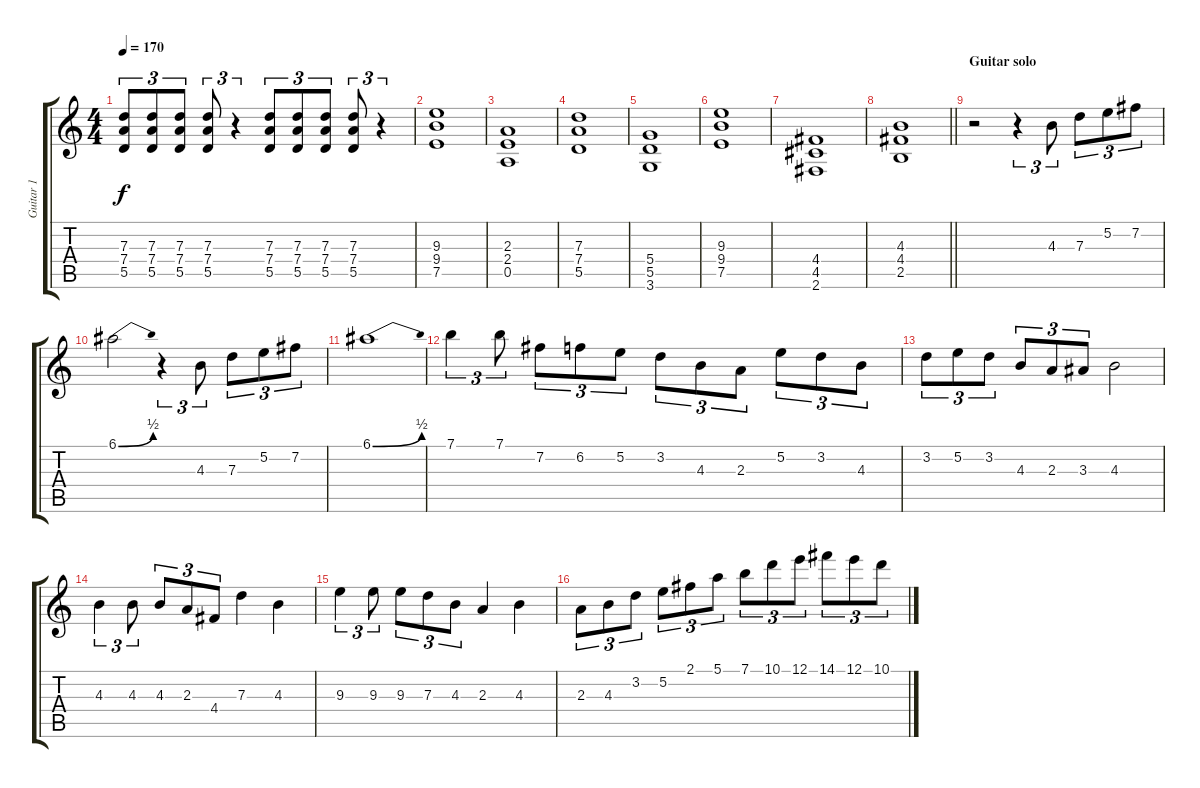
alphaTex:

\track ("Guitar 1" "Guitar 1") {instrument distortionguitar}
\staff {score tabs}
\tuning (E4 B3 G3 D3 A2 E2) {hide}
\ts (4 4)
\tempo 170
\clef g2
\ks c
(7.3 7.4 5.5).8{tu (3 2) dy f} (7.3 7.4 5.5).8{tu (3 2)} (7.3 7.4 5.5).8{tu (3 2)} (7.3 7.4 5.5).8{tu (3 2)} r.4{tu (3 2)} (7.3 7.4 5.5).8{tu (3 2)} (7.3 7.4 5.5).8{tu (3 2)} (7.3 7.4 5.5).8{tu (3 2)} (7.3 7.4 5.5).8{tu (3 2)} r.4{tu (3 2)} |
(9.3 9.4 7.5).1 |
(2.3 2.4 0.5).1 |
(7.3 7.4 5.5).1 |
(5.4 5.5 3.6).1 |
(9.3 9.4 7.5).1 |
(4.4 4.5 2.6).1 |
\barLineRight lightlight
(4.3 4.4 2.5).1 |
\section ("" "Guitar solo")
r.2{volume 16} r.4{tu (3 2)} 4.3.8{tu (3 2)} 7.3.8{tu (3 2)} 5.2.8{tu (3 2)} 7.2.8{tu (3 2)} |
6.1{be (bend 0 0 60 2)}.2 r.4{tu (3 2)} 4.3.8{tu (3 2)} 7.3.8{tu (3 2)} 5.2.8{tu (3 2)} 7.2.8{tu (3 2)} |
6.1{be (bend 0 0 60 2)}.1 |
7.1.4{tu (3 2)} 7.1.8{tu (3 2)} 7.2.8{tu (3 2)} 6.2.8{tu (3 2)} 5.2.8{tu (3 2)} 3.2.8{tu (3 2)} 4.3.8{tu (3 2)} 2.3.8{tu (3 2)} 5.2.8{tu (3 2)} 3.2.8{tu (3 2)} 4.3.8{tu (3 2)} |
3.2.8{tu (3 2)} 5.2.8{tu (3 2)} 3.2.8{tu (3 2)} 4.3.8{tu (3 2)} 2.3.8{tu (3 2)} 3.3.8{tu (3 2)} 4.3.2 |
4.3.4{tu (3 2)} 4.3.8{tu (3 2)} 4.3.8{tu (3 2)} 2.3.8{tu (3 2)} 4.4.8{tu (3 2)} 7.3.4 4.3.4 |
9.3.4{tu (3 2)} 9.3.8{tu (3 2)} 9.3.8{tu (3 2)} 7.3.8{tu (3 2)} 4.3.8{tu (3 2)} 2.3.4 4.3.4 |
2.3.8{tu (3 2)} 4.3.8{tu (3 2)} 3.2.8{tu (3 2)} 5.2.8{tu (3 2)} 2.1.8{tu (3 2)} 5.1.8{tu (3 2)} 7.1.8{tu (3 2)} 10.1.8{tu (3 2)} 12.1.8{tu (3 2)} 14.1.8{tu (3 2)} 12.1.8{tu (3 2)} 10.1.8{tu (3 2)}
